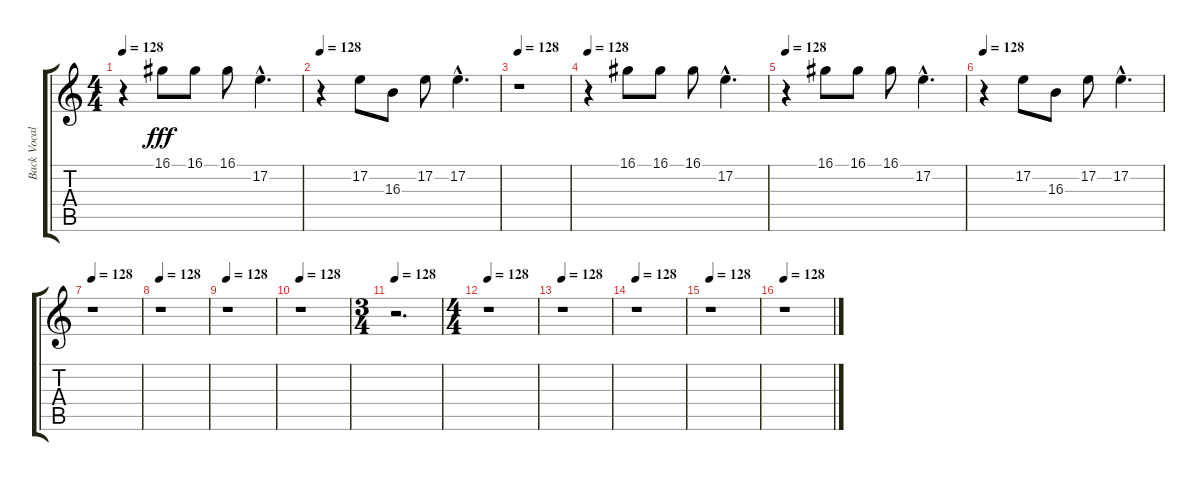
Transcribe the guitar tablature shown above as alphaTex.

\track ("Back Vocals" "Back Vocal") {instrument lead2sawtooth}
\staff {score tabs}
\tuning (E4 B3 G3 D3 A2 E2) {hide}
\ts (4 4)
\tempo 128
\clef g2
\ks c
r.4{dy fff} 16.1.8 16.1.8 16.1.8 17.2{hac}.4{d} |
\tempo 128
r.4 17.2.8 16.3.8 17.2.8 17.2{hac}.4{d} |
\tempo 128
r.1 |
\tempo 128
r.4 16.1.8 16.1.8 16.1.8 17.2{hac}.4{d} |
\tempo 128
r.4 16.1.8 16.1.8 16.1.8 17.2{hac}.4{d} |
\tempo 128
r.4 17.2.8 16.3.8 17.2.8 17.2{hac}.4{d} |
\tempo 128
r.1 |
\tempo 128
r.1 |
\tempo 128
r.1 |
\tempo 128
r.1 |
\ts (3 4)
\tempo 128
r.2{d} |
\ts (4 4)
\tempo 128
r.1 |
\tempo 128
r.1 |
\tempo 128
r.1 |
\tempo 128
r.1 |
\tempo 128
r.1
